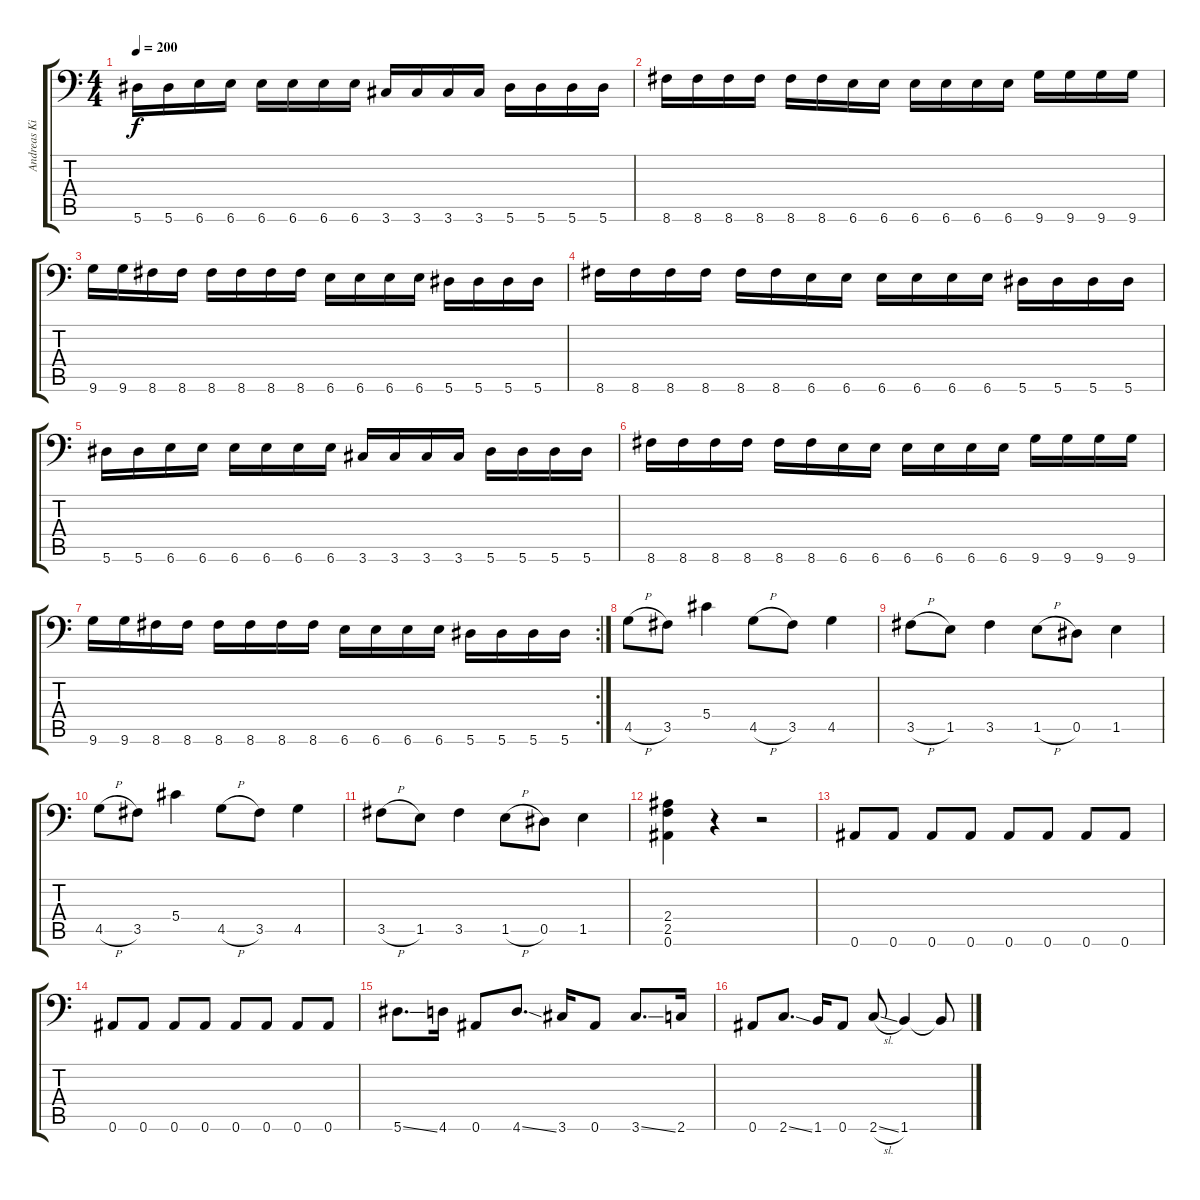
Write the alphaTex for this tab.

\track ("Andreas Kisser" "Andreas Ki") {instrument distortionguitar}
\staff {score tabs}
\tuning (Bb3 F3 Db3 Ab2 Eb2 Bb1) {hide}
\ts (4 4)
\tempo 200
\clef f4
\ks c
5.6.16{dy f} 5.6.16 6.6.16 6.6.16 6.6.16 6.6.16 6.6.16 6.6.16 3.6.16 3.6.16 3.6.16 3.6.16 5.6.16 5.6.16 5.6.16 5.6.16 |
8.6.16 8.6.16 8.6.16 8.6.16 8.6.16 8.6.16 6.6.16 6.6.16 6.6.16 6.6.16 6.6.16 6.6.16 9.6.16 9.6.16 9.6.16 9.6.16 |
9.6.16 9.6.16 8.6.16 8.6.16 8.6.16 8.6.16 8.6.16 8.6.16 6.6.16 6.6.16 6.6.16 6.6.16 5.6.16 5.6.16 5.6.16 5.6.16 |
8.6.16 8.6.16 8.6.16 8.6.16 8.6.16 8.6.16 6.6.16 6.6.16 6.6.16 6.6.16 6.6.16 6.6.16 5.6.16 5.6.16 5.6.16 5.6.16 |
5.6.16 5.6.16 6.6.16 6.6.16 6.6.16 6.6.16 6.6.16 6.6.16 3.6.16 3.6.16 3.6.16 3.6.16 5.6.16 5.6.16 5.6.16 5.6.16 |
8.6.16 8.6.16 8.6.16 8.6.16 8.6.16 8.6.16 6.6.16 6.6.16 6.6.16 6.6.16 6.6.16 6.6.16 9.6.16 9.6.16 9.6.16 9.6.16 |
\rc 2
9.6.16 9.6.16 8.6.16 8.6.16 8.6.16 8.6.16 8.6.16 8.6.16 6.6.16 6.6.16 6.6.16 6.6.16 5.6.16 5.6.16 5.6.16 5.6.16 |
4.5{h}.8 3.5.8 5.4.4 4.5{h}.8 3.5.8 4.5.4 |
3.5{h}.8 1.5.8 3.5.4 1.5{h}.8 0.5.8 1.5.4 |
4.5{h}.8 3.5.8 5.4.4 4.5{h}.8 3.5.8 4.5.4 |
3.5{h}.8 1.5.8 3.5.4 1.5{h}.8 0.5.8 1.5.4 |
(2.4 2.5 0.6).4 r.4 r.2 |
0.6.8 0.6.8 0.6.8 0.6.8 0.6.8 0.6.8 0.6.8 0.6.8 |
0.6.8 0.6.8 0.6.8 0.6.8 0.6.8 0.6.8 0.6.8 0.6.8 |
5.6{ss}.8{d} 4.6.16 0.6.8 4.6{ss}.8{d} 3.6.16 0.6.8 3.6{ss}.8{d} 2.6.16 |
0.6.8 2.6{ss}.8{d} 1.6.16 0.6.8 2.6{sl}.8 1.6.4 1.6{t}.8
